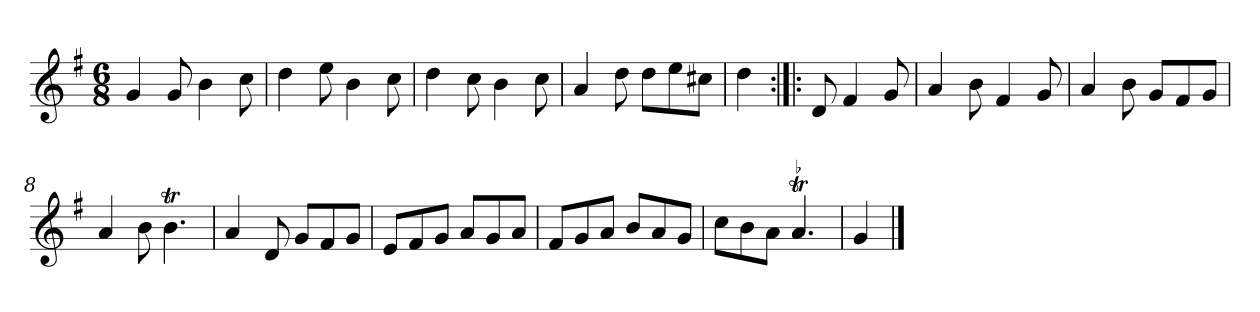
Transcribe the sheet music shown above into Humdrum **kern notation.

**kern
*part1
*staff1
*clefG2
*k[f#]
*G:
*M6/8
*MM120
=1
4g
8g
4b
8cc
=2
4dd
8ee
4b
8cc
=3
4dd
8cc
4b
8cc
=4
4a
8dd
8dd\L
8ee\
8cc#X\J
=5
4dd
=:|!|:
8d
4f#
8g
=6
4a
8b
4f#
8g
=7
4a
8b
8g/L
8f#/
8g/J
=8
4a
8b
4.bt
=9
4a
8d
8g/L
8f#/
8g/J
=10
8e/L
8f#/
8g/J
8a/L
8g/
8a/J
=11
8f#/L
8g/
8a/J
8b/L
8a/
8g/J
=12
8cc\L
8b\
8a\J
!LO:TR:acc=-
4.at
=13
4g
==
*-
